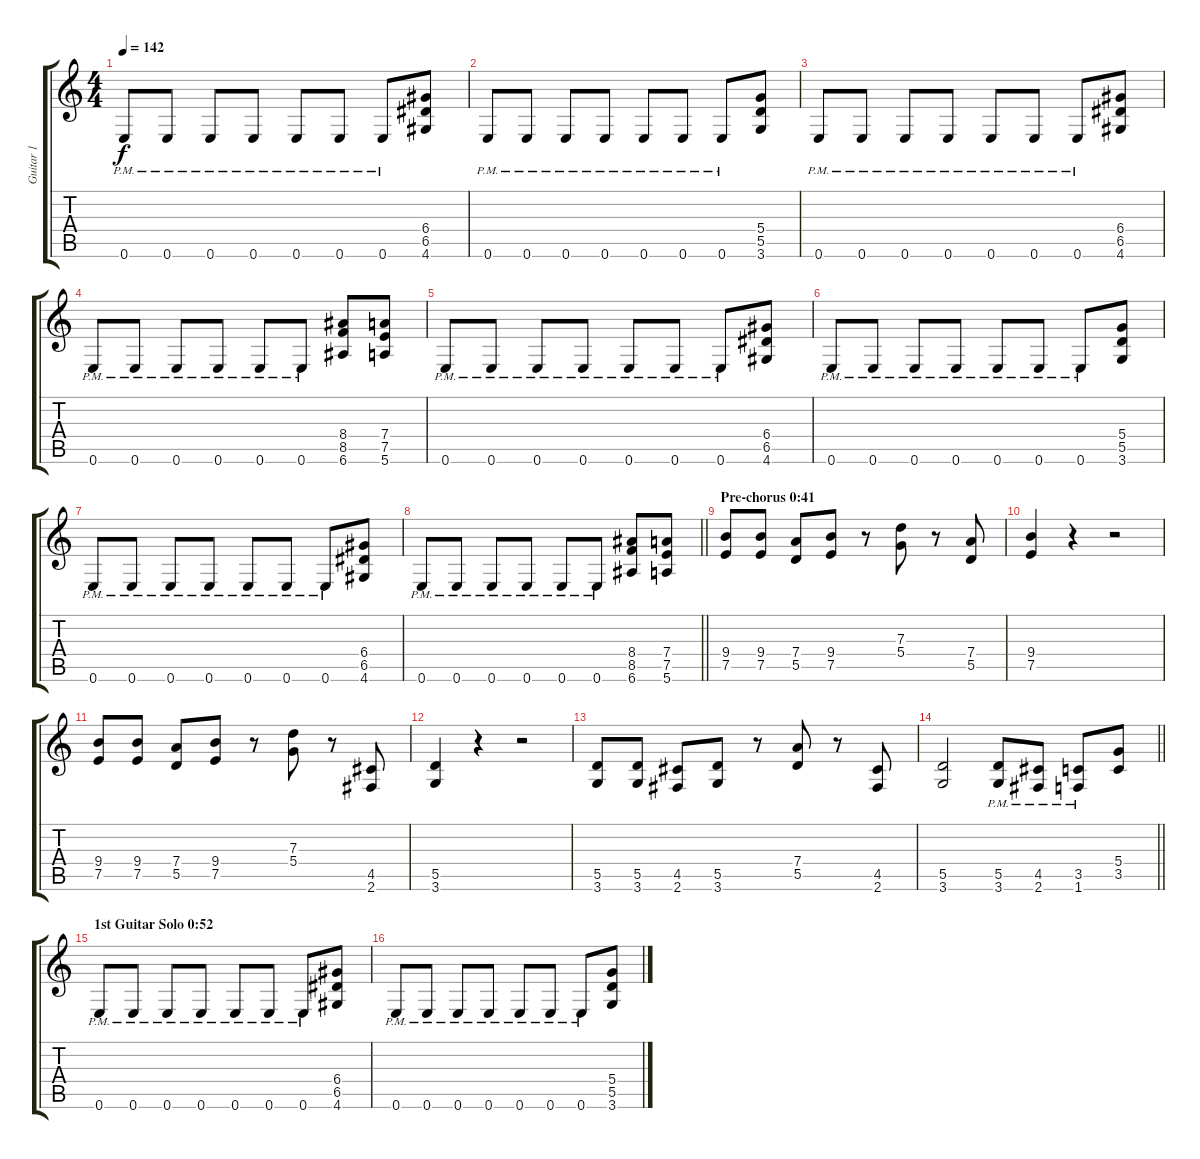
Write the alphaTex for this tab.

\track ("Guitar 1" "Guitar 1") {instrument distortionguitar}
\staff {score tabs}
\tuning (E4 B3 G3 D3 A2 E2) {hide}
\ts (4 4)
\tempo 142
\clef g2
\ks c
0.6{pm}.8{dy f} 0.6{pm}.8 0.6{pm}.8 0.6{pm}.8 0.6{pm}.8 0.6{pm}.8 0.6{pm}.8 (6.4 6.5 4.6).8 |
0.6{pm}.8 0.6{pm}.8 0.6{pm}.8 0.6{pm}.8 0.6{pm}.8 0.6{pm}.8 0.6{pm}.8 (5.4 5.5 3.6).8 |
0.6{pm}.8 0.6{pm}.8 0.6{pm}.8 0.6{pm}.8 0.6{pm}.8 0.6{pm}.8 0.6{pm}.8 (6.4 6.5 4.6).8 |
0.6{pm}.8 0.6{pm}.8 0.6{pm}.8 0.6{pm}.8 0.6{pm}.8 0.6{pm}.8 (8.4 8.5 6.6).8 (7.4 7.5 5.6).8 |
0.6{pm}.8 0.6{pm}.8 0.6{pm}.8 0.6{pm}.8 0.6{pm}.8 0.6{pm}.8 0.6{pm}.8 (6.4 6.5 4.6).8 |
0.6{pm}.8 0.6{pm}.8 0.6{pm}.8 0.6{pm}.8 0.6{pm}.8 0.6{pm}.8 0.6{pm}.8 (5.4 5.5 3.6).8 |
0.6{pm}.8 0.6{pm}.8 0.6{pm}.8 0.6{pm}.8 0.6{pm}.8 0.6{pm}.8 0.6{pm}.8 (6.4 6.5 4.6).8 |
\barLineRight lightlight
0.6{pm}.8 0.6{pm}.8 0.6{pm}.8 0.6{pm}.8 0.6{pm}.8 0.6{pm}.8 (8.4 8.5 6.6).8 (7.4 7.5 5.6).8 |
\section ("" "Pre-chorus 0:41")
(9.4 7.5).8 (9.4 7.5).8 (7.4 5.5).8 (9.4 7.5).8 r.8 (7.3 5.4).8 r.8 (7.4 5.5).8 |
(9.4 7.5).4 r.4 r.2 |
(9.4 7.5).8 (9.4 7.5).8 (7.4 5.5).8 (9.4 7.5).8 r.8 (7.3 5.4).8 r.8 (4.5 2.6).8 |
(5.5 3.6).4 r.4 r.2 |
(5.5 3.6).8 (5.5 3.6).8 (4.5 2.6).8 (5.5 3.6).8 r.8 (7.4 5.5).8 r.8 (4.5 2.6).8 |
\barLineRight lightlight
(5.5 3.6).2 (5.5{pm} 3.6{pm}).8 (4.5{pm} 2.6{pm}).8 (3.5{pm} 1.6{pm}).8 (5.4 3.5).8 |
\section ("" "1st Guitar Solo 0:52")
0.6{pm}.8 0.6{pm}.8 0.6{pm}.8 0.6{pm}.8 0.6{pm}.8 0.6{pm}.8 0.6{pm}.8 (6.4 6.5 4.6).8 |
0.6{pm}.8 0.6{pm}.8 0.6{pm}.8 0.6{pm}.8 0.6{pm}.8 0.6{pm}.8 0.6{pm}.8 (5.4 5.5 3.6).8
